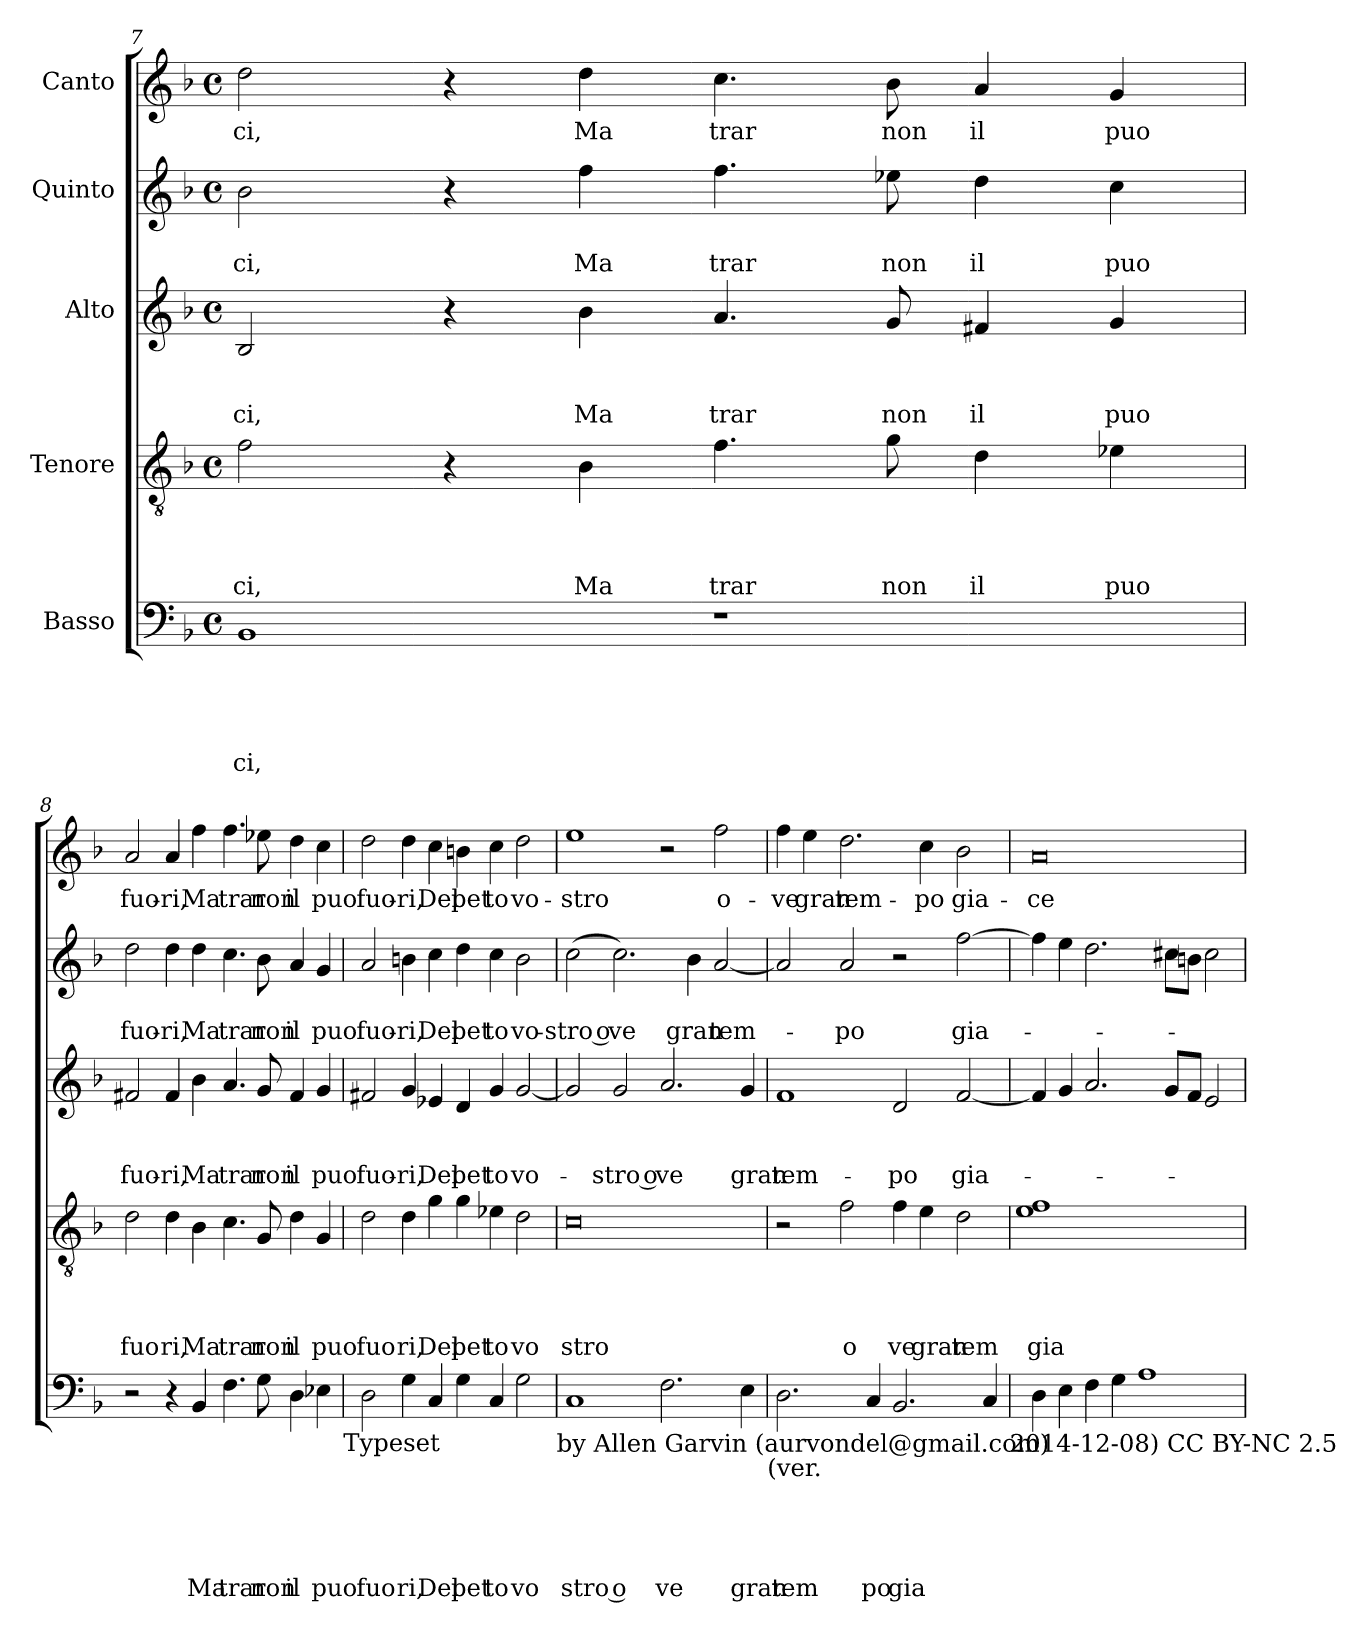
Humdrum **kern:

**kern	**text	**text	**text	**text	**text	**kern	**text	**text	**text	**text	**kern	**text	**text	**text	**kern	**text	**text	**kern	**text
*part5	*part5	*part5	*part5	*part5	*part5	*part4	*part4	*part4	*part4	*part4	*part3	*part3	*part3	*part3	*part2	*part2	*part2	*part1	*part1
*staff5	*staff5	*staff5	*staff5	*staff5	*staff5	*staff4	*staff4	*staff4	*staff4	*staff4	*staff3	*staff3	*staff3	*staff3	*staff2	*staff2	*staff2	*staff1	*staff1
*I"Basso	*	*	*	*	*	*I"Tenore	*	*	*	*	*I"Alto	*	*	*	*I"Quinto	*	*	*I"Canto	*
*clefF4	*	*	*	*	*	*clefGv2	*	*	*	*	*clefG2	*	*	*	*clefG2	*	*	*clefG2	*
*k[b-]	*	*	*	*	*	*k[b-]	*	*	*	*	*k[b-]	*	*	*	*k[b-]	*	*	*k[b-]	*
*F:	*	*	*	*	*	*F:	*	*	*	*	*F:	*	*	*	*F:	*	*	*F:	*
*M4/4	*	*	*	*	*	*M4/4	*	*	*	*	*M4/4	*	*	*	*M4/4	*	*	*M4/4	*
*met(c)	*	*	*	*	*	*met(c)	*	*	*	*	*met(c)	*	*	*	*met(c)	*	*	*met(c)	*
=7	=7	=7	=7	=7	=7	=7	=7	=7	=7	=7	=7	=7	=7	=7	=7	=7	=7	=7	=7
!	!	!	!	!	!LO:LY:b	!	!	!	!	!LO:LY:b	!	!	!	!LO:LY:b	!	!	!LO:LY:b	!	!LO:LY:b
1BB-	.	.	.	.	ci,	2f\	.	.	.	-ci,	2B-/	.	.	-ci,	2b-\	.	ci,	2dd\	ci,
.	.	.	.	.	.	4r	.	.	.	.	4r	.	.	.	4r	.	.	4r	.
!	!	!	!	!	!	!	!	!	!	!LO:LY:b	!	!	!	!LO:LY:b	!	!	!LO:LY:b	!	!LO:LY:b
.	.	.	.	.	.	4B-\	.	.	.	Ma	4b-\	.	.	Ma	4ff\	.	Ma	4dd\	Ma
!	!	!	!	!	!	!	!	!	!	!LO:LY:b	!	!	!	!LO:LY:b	!	!	!LO:LY:b	!	!LO:LY:b
1r	.	.	.	.	.	4.f\	.	.	.	trar	4.a/	.	.	trar	4.ff\	.	trar	4.cc\	trar
!	!	!	!	!	!	!	!	!	!	!LO:LY:b	!	!	!	!LO:LY:b	!	!	!LO:LY:b	!	!LO:LY:b
.	.	.	.	.	.	8g\	.	.	.	non	8g/	.	.	non	8ee-X\	.	non	8b-\	non
!	!	!	!	!	!	!	!	!	!	!LO:LY:b	!	!	!	!LO:LY:b	!	!	!LO:LY:b	!	!LO:LY:b
.	.	.	.	.	.	4d\	.	.	.	il	4f#X/	.	.	il	4dd\	.	il	4a/	il
!	!	!	!	!	!	!	!	!	!	!LO:LY:b	!	!	!	!LO:LY:b	!	!	!LO:LY:b	!	!LO:LY:b
.	.	.	.	.	.	4e-X\	.	.	.	puo	4g/	.	.	puo	4cc\	.	puo	4g/	puo
!!LO:LB:g=z
=8	=8	=8	=8	=8	=8	=8	=8	=8	=8	=8	=8	=8	=8	=8	=8	=8	=8	=8	=8
!	!	!	!	!	!	!	!	!	!	!LO:LY:b	!	!	!	!LO:LY:b	!	!	!LO:LY:b	!	!LO:LY:b
2r	.	.	.	.	.	2d\	.	.	.	fuo	2f#X/	.	.	fuo-	2dd\	.	fuo-	2a/	fuo-
!	!	!	!	!	!	!	!	!	!	!LO:LY:b	!	!	!	!LO:LY:b	!	!	!LO:LY:b	!	!LO:LY:b
4r	.	.	.	.	.	4d\	.	.	.	ri,	4f#/	.	.	-ri,	4dd\	.	-ri,	4a/	-ri,
!	!	!	!	!	!LO:LY:b	!	!	!	!	!LO:LY:b	!	!	!	!LO:LY:b	!	!	!LO:LY:b	!	!LO:LY:b
4BB-/	.	.	.	.	Ma	4B-\	.	.	.	Ma	4b-\	.	.	Ma	4dd\	.	Ma	4ff\	Ma
!	!	!	!	!	!LO:LY:b	!	!	!	!	!LO:LY:b	!	!	!	!LO:LY:b	!	!	!LO:LY:b	!	!LO:LY:b
4.F\	.	.	.	.	trar	4.c\	.	.	.	trar	4.a/	.	.	trar	4.cc\	.	trar	4.ff\	trar
!	!	!	!	!	!LO:LY:b	!	!	!	!	!LO:LY:b	!	!	!	!LO:LY:b	!	!	!LO:LY:b	!	!LO:LY:b
8G\	.	.	.	.	non	8G/	.	.	.	non	8g/	.	.	non	8b-\	.	non	8ee-X\	non
!	!	!	!	!	!LO:LY:b	!	!	!	!	!LO:LY:b	!	!	!	!LO:LY:b	!	!	!LO:LY:b	!	!LO:LY:b
4D\	.	.	.	.	il	4d\	.	.	.	il	4f#/	.	.	il	4a/	.	il	4dd\	il
!	!	!	!	!	!LO:LY:b	!	!	!	!	!LO:LY:b	!	!	!	!LO:LY:b	!	!	!LO:LY:b	!	!LO:LY:b
4E-X\	.	.	.	.	puo	4G/	.	.	.	puo	4g/	.	.	puo	4g/	.	puo	4cc\	puo
!LO:TX:b:t=Typeset	!	!	!	!	!	!	!	!	!	!	!	!	!	!	!	!	!	!	!
=9	=9	=9	=9	=9	=9	=9	=9	=9	=9	=9	=9	=9	=9	=9	=9	=9	=9	=9	=9
!	!	!	!	!	!LO:LY:b	!	!	!	!	!LO:LY:b	!	!	!	!LO:LY:b	!	!	!LO:LY:b	!	!LO:LY:b
2D\	.	.	.	.	fuo	2d\	.	.	.	fuo	2f#X/	.	.	fuo-	2a/	.	fuo-	2dd\	fuo-
!	!	!	!	!	!LO:LY:b	!	!	!	!	!LO:LY:b	!	!	!	!LO:LY:b	!	!	!LO:LY:b	!	!LO:LY:b
4G\	.	.	.	.	ri,	4d\	.	.	.	ri,	4g/	.	.	-ri,	4bn\	.	-ri,	4dd\	-ri,
!	!	!	!	!	!LO:LY:b	!	!	!	!	!LO:LY:b	!	!	!	!LO:LY:b	!	!	!LO:LY:b	!	!LO:LY:b
4C/	.	.	.	.	Del	4g\	.	.	.	Del	4e-X/	.	.	Del	4cc\	.	Del	4cc\	Del
!	!	!	!	!	!LO:LY:b	!	!	!	!	!LO:LY:b	!	!	!	!LO:LY:b	!	!	!LO:LY:b	!	!LO:LY:b
4G\	.	.	.	.	pet	4g\	.	.	.	pet	4d/	.	.	pet-	4dd\	.	pet-	4bn\	pet-
!	!	!	!	!	!LO:LY:b	!	!	!	!	!LO:LY:b	!	!	!	!LO:LY:b	!	!	!LO:LY:b	!	!LO:LY:b
4C/	.	.	.	.	to	4e-X\	.	.	.	to	4g/	.	.	-to	4cc\	.	-to	4cc\	-to
!	!	!	!	!	!LO:LY:b	!	!	!	!	!LO:LY:b	!	!	!	!LO:LY:b	!	!	!LO:LY:b	!	!LO:LY:b
2G\	.	.	.	.	vo	2d\	.	.	.	vo	[<2g/	.	.	vo-	2b\	.	vo-	2dd\	vo-
!LO:TX:b:t=by Allen Garvin (aurvondel@gmail.com)	!	!	!	!	!	!	!	!	!	!	!	!	!	!	!	!	!	!	!
=10	=10	=10	=10	=10	=10	=10	=10	=10	=10	=10	=10	=10	=10	=10	=10	=10	=10	=10	=10
!	!	!	!	!	!LO:LY:b	!	!	!	!	!LO:LY:b	!	!	!	!	!	!	!LO:LY:b	!	!LO:LY:b
1C	.	.	.	.	stro o	0c	.	.	.	stro	2g/]	.	.	.	(<2cc\	.	-stro o-	1ee	-stro
!	!	!	!	!	!	!	!	!	!	!	!	!	!	!LO:LY:b	!	!	!LO:LY:b	!	!
.	.	.	.	.	.	.	.	.	.	.	2g/	.	.	-stro o-	2.cc\)	.	-ve	.	.
!	!	!	!	!	!LO:LY:b	!	!	!	!	!	!	!	!	!LO:LY:b	!	!	!	!	!
2.F\	.	.	.	.	ve	.	.	.	.	.	2.a/	.	.	-ve	.	.	.	2r	.
!	!	!	!	!	!	!	!	!	!	!	!	!	!	!	!	!	!LO:LY:b	!	!
.	.	.	.	.	.	.	.	.	.	.	.	.	.	.	4b-\	.	gran	.	.
!	!	!	!	!	!	!	!	!	!	!	!	!	!	!	!	!	!LO:LY:b	!	!LO:LY:b
.	.	.	.	.	.	.	.	.	.	.	.	.	.	.	[<2a/	.	tem-	2ff\	o-
!	!	!	!	!	!LO:LY:b	!	!	!	!	!	!	!	!	!LO:LY:b	!	!	!	!	!
4E\	.	.	.	.	gran	.	.	.	.	.	4g/	.	.	gran	.	.	.	.	.
!LO:TX:b:t=(ver.	!	!	!	!	!	!	!	!	!	!	!	!	!	!	!	!	!	!	!
=11	=11	=11	=11	=11	=11	=11	=11	=11	=11	=11	=11	=11	=11	=11	=11	=11	=11	=11	=11
!	!	!	!	!	!LO:LY:b	!	!	!	!	!	!	!	!	!LO:LY:b	!	!	!	!	!LO:LY:b
2.D\	.	.	.	.	tem	2r	.	.	.	.	1f	.	.	tem-	2a/]	.	.	4ff\	-ve
!	!	!	!	!	!	!	!	!	!	!	!	!	!	!	!	!	!	!	!LO:LY:b
.	.	.	.	.	.	.	.	.	.	.	.	.	.	.	.	.	.	4ee\	gran
!	!	!	!	!	!	!	!	!	!	!LO:LY:b	!	!	!	!	!	!	!LO:LY:b	!	!LO:LY:b
.	.	.	.	.	.	2f\	.	.	.	o	.	.	.	.	2a/	.	-po	2.dd\	tem-
!	!	!	!	!	!LO:LY:b	!	!	!	!	!	!	!	!	!	!	!	!	!	!
4C/	.	.	.	.	po	.	.	.	.	.	.	.	.	.	.	.	.	.	.
!	!	!	!	!	!LO:LY:b	!	!	!	!	!LO:LY:b	!	!	!	!LO:LY:b	!	!	!	!	!
2.BB-/	.	.	.	.	gia	4f\	.	.	.	ve	2d/	.	.	-po	2r	.	.	.	.
!	!	!	!	!	!	!	!	!	!	!LO:LY:b	!	!	!	!	!	!	!	!	!LO:LY:b
.	.	.	.	.	.	4e\	.	.	.	gran	.	.	.	.	.	.	.	4cc\	-po
!	!	!	!	!	!	!	!	!	!	!LO:LY:b	!	!	!	!LO:LY:b	!	!	!LO:LY:b	!	!LO:LY:b
.	.	.	.	.	.	2d\	.	.	.	tem	[<2f/	.	.	gia-	[>2ff\	.	gia-	2b-\	gia-
4C/	.	.	.	.	.	.	.	.	.	.	.	.	.	.	.	.	.	.	.
!LO:TX:b:t=2014-12-08) CC BY-NC 2.5	!	!	!	!	!	!	!	!	!	!	!	!	!	!	!	!	!	!	!
=12	=12	=12	=12	=12	=12	=12	=12	=12	=12	=12	=12	=12	=12	=12	=12	=12	=12	=12	=12
!	!	!	!	!	!	!	!	!	!	!LO:LY:b	!	!	!	!	!	!	!	!	!LO:LY:b
4D\	.	.	.	.	.	1e 1f	.	.	.	gia	4f/]	.	.	.	4ff\]	.	.	0a	-ce
4E\	.	.	.	.	.	.	.	.	.	.	4g/	.	.	.	4ee\	.	.	.	.
4F\	.	.	.	.	.	.	.	.	.	.	2.a/	.	.	.	2.dd\	.	.	.	.
4G\	.	.	.	.	.	.	.	.	.	.	.	.	.	.	.	.	.	.	.
1A	.	.	.	.	.	1ryy	.	.	.	.	.	.	.	.	.	.	.	.	.
.	.	.	.	.	.	.	.	.	.	.	8g/L	.	.	.	8cc#X\L	.	.	.	.
.	.	.	.	.	.	.	.	.	.	.	8f/J	.	.	.	8bn\J	.	.	.	.
.	.	.	.	.	.	.	.	.	.	.	2e/	.	.	.	2cc#\	.	.	.	.
=	=	=	=	=	=	=	=	=	=	=	=	=	=	=	=	=	=	=	=
*-	*-	*-	*-	*-	*-	*-	*-	*-	*-	*-	*-	*-	*-	*-	*-	*-	*-	*-	*-
